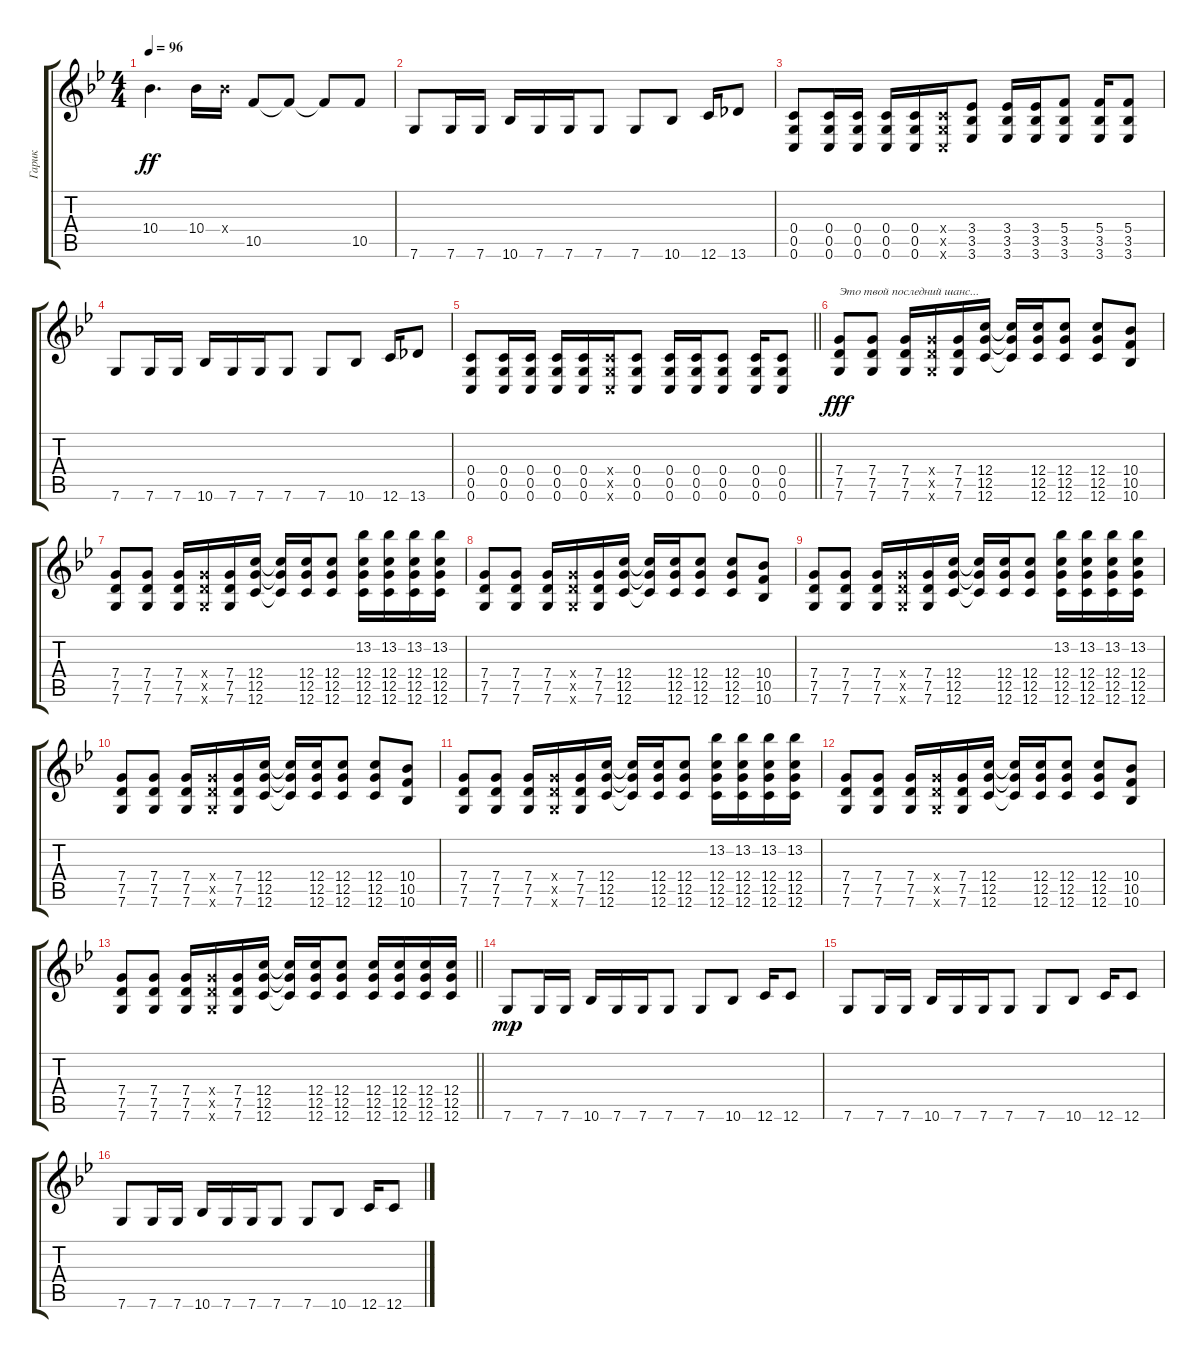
\track ("Гарик" "Гарик") {instrument distortionguitar}
\staff {score tabs}
\tuning (D4 A3 F3 C3 G2 C2) {hide}
\ts (4 4)
\tempo 96
\clef g2
\ks gminor
10.4.4{d dy ff} 10.4.16 10.4{x}.16 10.5.8 10.5{t}.8 10.5{t}.8 10.5.8 |
7.6.8 7.6.16 7.6.16 10.6.16 7.6.16 7.6.16 7.6.8 7.6.8 10.6.8 12.6.16 13.6.8 |
(0.4 0.5 0.6).8 (0.4 0.5 0.6).16 (0.4 0.5 0.6).16 (0.4 0.5 0.6).16 (0.4 0.5 0.6).16 (0.4{x} 0.5{x} 0.6{x}).16 (3.4 3.5 3.6).8 (3.4 3.5 3.6).16 (3.4 3.5 3.6).16 (5.4 3.5 3.6).8 (5.4 3.5 3.6).16 (5.4 3.5 3.6).8 |
7.6.8 7.6.16 7.6.16 10.6.16 7.6.16 7.6.16 7.6.8 7.6.8 10.6.8 12.6.16 13.6.8 |
\barLineRight lightlight
(0.4 0.5 0.6).8 (0.4 0.5 0.6).16 (0.4 0.5 0.6).16 (0.4 0.5 0.6).16 (0.4 0.5 0.6).16 (0.4{x} 0.5{x} 0.6{x}).16 (0.4 0.5 0.6).8 (0.4 0.5 0.6).16 (0.4 0.5 0.6).16 (0.4 0.5 0.6).8 (0.4 0.5 0.6).16 (0.4 0.5 0.6).8 |
(7.4 7.5 7.6).8{txt "Это твой последний шанс..." dy fff} (7.4 7.5 7.6).8 (7.4 7.5 7.6).16 (7.4{x} 7.5{x} 7.6{x}).16 (7.4 7.5 7.6).16 (12.4 12.5 12.6).16 (12.4{t} 12.5{t} 12.6{t}).16 (12.4 12.5 12.6).16 (12.4 12.5 12.6).8 (12.4 12.5 12.6).8 (10.4 10.5 10.6).8 |
(7.4 7.5 7.6).8 (7.4 7.5 7.6).8 (7.4 7.5 7.6).16 (7.4{x} 7.5{x} 7.6{x}).16 (7.4 7.5 7.6).16 (12.4 12.5 12.6).16 (12.4{t} 12.5{t} 12.6{t}).16 (12.4 12.5 12.6).16 (12.4 12.5 12.6).8 (13.2 12.4 12.5 12.6).16 (13.2 12.4 12.5 12.6).16 (13.2 12.4 12.5 12.6).16 (13.2 12.4 12.5 12.6).16 |
(7.4 7.5 7.6).8 (7.4 7.5 7.6).8 (7.4 7.5 7.6).16 (7.4{x} 7.5{x} 7.6{x}).16 (7.4 7.5 7.6).16 (12.4 12.5 12.6).16 (12.4{t} 12.5{t} 12.6{t}).16 (12.4 12.5 12.6).16 (12.4 12.5 12.6).8 (12.4 12.5 12.6).8 (10.4 10.5 10.6).8 |
(7.4 7.5 7.6).8 (7.4 7.5 7.6).8 (7.4 7.5 7.6).16 (7.4{x} 7.5{x} 7.6{x}).16 (7.4 7.5 7.6).16 (12.4 12.5 12.6).16 (12.4{t} 12.5{t} 12.6{t}).16 (12.4 12.5 12.6).16 (12.4 12.5 12.6).8 (13.2 12.4 12.5 12.6).16 (13.2 12.4 12.5 12.6).16 (13.2 12.4 12.5 12.6).16 (13.2 12.4 12.5 12.6).16 |
(7.4 7.5 7.6).8 (7.4 7.5 7.6).8 (7.4 7.5 7.6).16 (7.4{x} 7.5{x} 7.6{x}).16 (7.4 7.5 7.6).16 (12.4 12.5 12.6).16 (12.4{t} 12.5{t} 12.6{t}).16 (12.4 12.5 12.6).16 (12.4 12.5 12.6).8 (12.4 12.5 12.6).8 (10.4 10.5 10.6).8 |
(7.4 7.5 7.6).8 (7.4 7.5 7.6).8 (7.4 7.5 7.6).16 (7.4{x} 7.5{x} 7.6{x}).16 (7.4 7.5 7.6).16 (12.4 12.5 12.6).16 (12.4{t} 12.5{t} 12.6{t}).16 (12.4 12.5 12.6).16 (12.4 12.5 12.6).8 (13.2 12.4 12.5 12.6).16 (13.2 12.4 12.5 12.6).16 (13.2 12.4 12.5 12.6).16 (13.2 12.4 12.5 12.6).16 |
(7.4 7.5 7.6).8 (7.4 7.5 7.6).8 (7.4 7.5 7.6).16 (7.4{x} 7.5{x} 7.6{x}).16 (7.4 7.5 7.6).16 (12.4 12.5 12.6).16 (12.4{t} 12.5{t} 12.6{t}).16 (12.4 12.5 12.6).16 (12.4 12.5 12.6).8 (12.4 12.5 12.6).8 (10.4 10.5 10.6).8 |
\barLineRight lightlight
(7.4 7.5 7.6).8 (7.4 7.5 7.6).8 (7.4 7.5 7.6).16 (7.4{x} 7.5{x} 7.6{x}).16 (7.4 7.5 7.6).16 (12.4 12.5 12.6).16 (12.4{t} 12.5{t} 12.6{t}).16 (12.4 12.5 12.6).16 (12.4 12.5 12.6).8 (12.4 12.5 12.6).16 (12.4 12.5 12.6).16 (12.4 12.5 12.6).16 (12.4 12.5 12.6).16 |
7.6.8{dy mp} 7.6.16 7.6.16 10.6.16 7.6.16 7.6.16 7.6.8 7.6.8 10.6.8 12.6.16 12.6.8 |
7.6.8 7.6.16 7.6.16 10.6.16 7.6.16 7.6.16 7.6.8 7.6.8 10.6.8 12.6.16 12.6.8 |
7.6.8 7.6.16 7.6.16 10.6.16 7.6.16 7.6.16 7.6.8 7.6.8 10.6.8 12.6.16 12.6.8
